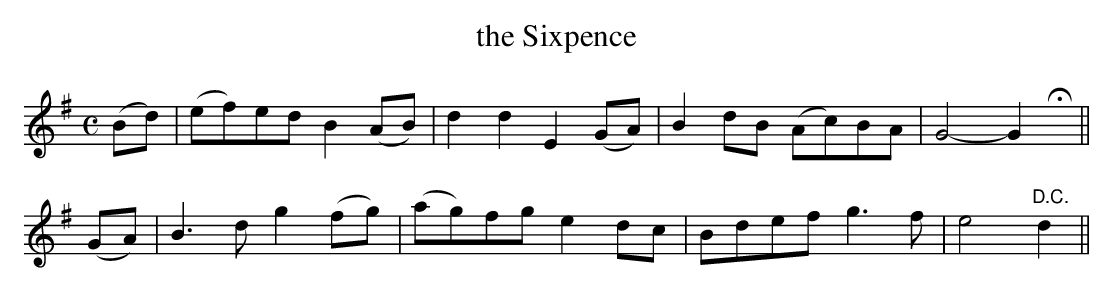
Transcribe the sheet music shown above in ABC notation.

X:1
T: the Sixpence
M:C
L:1/8
K:G
(Bd)|(ef)ed B2(AB)|d2d2 E2(GA)|B2dB (Ac)BA|G4-G2Hx||
(GA)|B3d g2(fg)|(ag)fg e2dc|Bdef g3f|e4 "D.C."d2||
